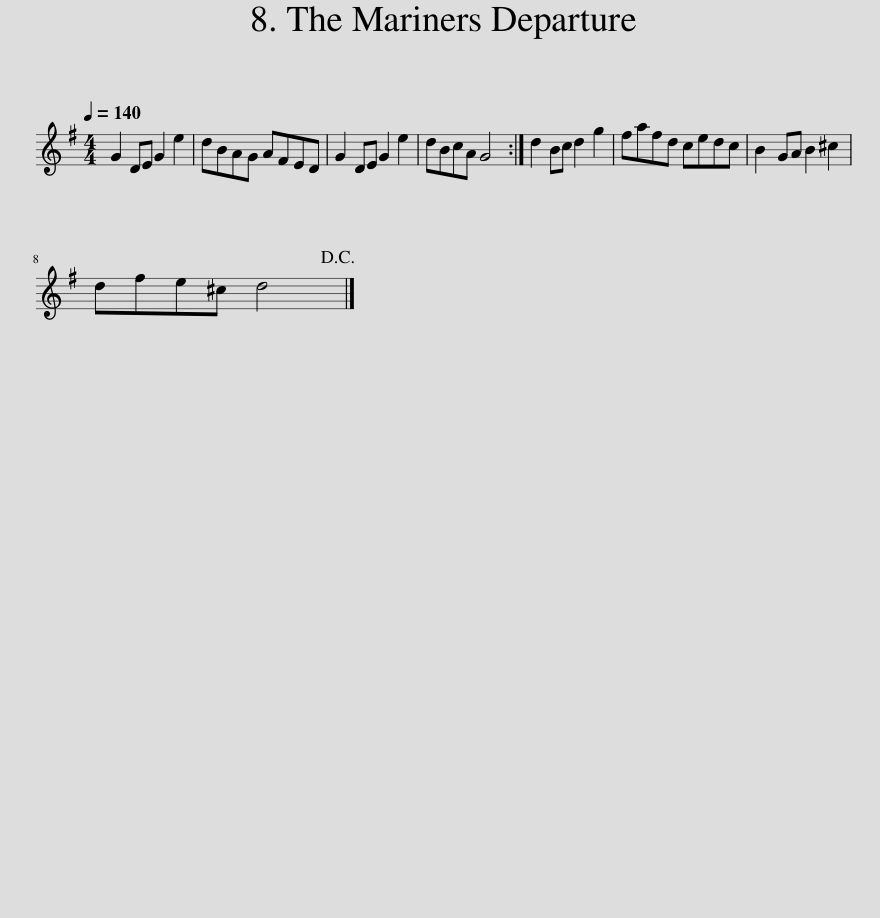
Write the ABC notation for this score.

X:1
L:1/8
Q:1/4=140
M:4/4
I:linebreak $
K:G
V:1 treble
V:1
 G2 DE G2 e2 | dBAG AFED | G2 DE G2 e2 | dBcA G4 :| d2 Bc d2 g2 | %5
 fafd cedc | B2 GA B2 ^c2 |$ dfe^c d4!D.C.! |] %8
